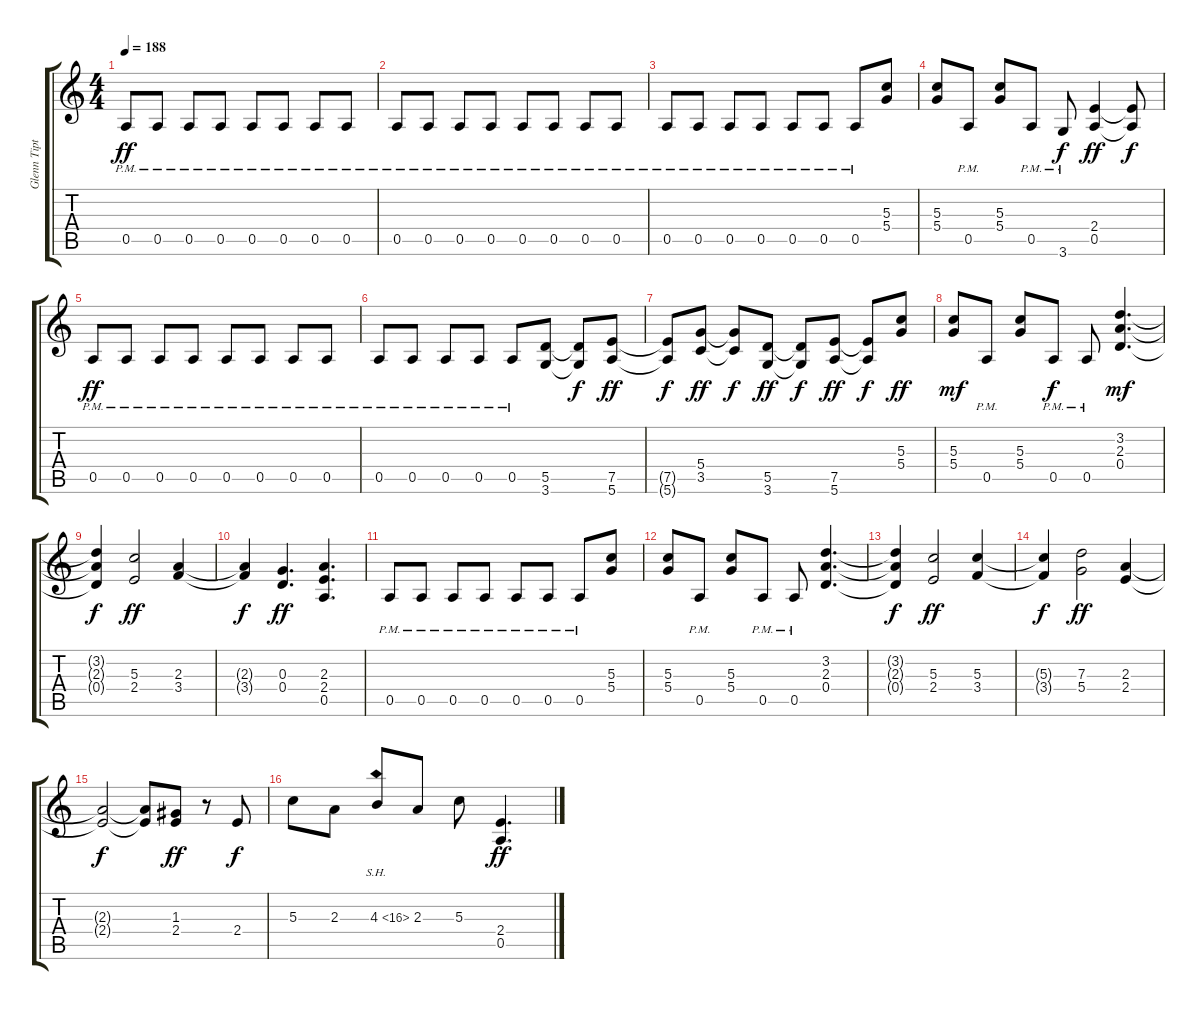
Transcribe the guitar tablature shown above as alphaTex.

\track ("Glenn Tipton" "Glenn Tipt") {instrument distortionguitar}
\staff {score tabs}
\tuning (E4 B3 G3 D3 A2 E2) {hide}
\ts (4 4)
\tempo 188
\clef g2
\ks c
0.5{pm}.8{dy ff} 0.5{pm}.8 0.5{pm}.8 0.5{pm}.8 0.5{pm}.8 0.5{pm}.8 0.5{pm}.8 0.5{pm}.8 |
0.5{pm}.8 0.5{pm}.8 0.5{pm}.8 0.5{pm}.8 0.5{pm}.8 0.5{pm}.8 0.5{pm}.8 0.5{pm}.8 |
0.5{pm}.8 0.5{pm}.8 0.5{pm}.8 0.5{pm}.8 0.5{pm}.8 0.5{pm}.8 0.5{pm}.8 (5.3 5.4).8 |
(5.3 5.4).8 0.5{pm}.8 (5.3 5.4).8 0.5{pm}.8 3.6{pm}.8{dy f} (2.4 0.5).4{dy ff} (2.4{t} 0.5{t}).8{dy f} |
0.5{pm}.8{dy ff} 0.5{pm}.8 0.5{pm}.8 0.5{pm}.8 0.5{pm}.8 0.5{pm}.8 0.5{pm}.8 0.5{pm}.8 |
0.5{pm}.8 0.5{pm}.8 0.5{pm}.8 0.5{pm}.8 0.5{pm}.8 (5.5 3.6).8 (5.5{t} 3.6{t}).8{dy f} (7.5 5.6).8{dy ff} |
(7.5{t} 5.6{t}).8{dy f} (5.4 3.5).8{dy ff} (5.4{t} 3.5{t}).8{dy f} (5.5 3.6).8{dy ff} (5.5{t} 3.6{t}).8{dy f} (7.5 5.6).8{dy ff} (7.5{t} 5.6{t}).8{dy f} (5.3 5.4).8{dy ff} |
(5.3 5.4).8{dy mf} 0.5{pm}.8 (5.3 5.4).8 0.5{pm}.8{dy f} 0.5{pm}.8 (3.2 2.3 0.4).4{d dy mf} |
(3.2{t} 2.3{t} 0.4{t}).4{dy f} (5.3 2.4).2{dy ff} (2.3 3.4).4 |
(2.3{t} 3.4{t}).4{dy f} (0.3 0.4).4{d dy ff} (2.3 2.4 0.5).4{d} |
0.5{pm}.8 0.5{pm}.8 0.5{pm}.8 0.5{pm}.8 0.5{pm}.8 0.5{pm}.8 0.5{pm}.8 (5.3 5.4).8 |
(5.3 5.4).8 0.5{pm}.8 (5.3 5.4).8 0.5{pm}.8 0.5{pm}.8 (3.2 2.3 0.4).4{d} |
(3.2{t} 2.3{t} 0.4{t}).4{dy f} (5.3 2.4).2{dy ff} (5.3 3.4).4 |
(5.3{t} 3.4{t}).4{dy f} (7.3 5.4).2{dy ff} (2.3 2.4).4 |
(2.3{t} 2.4{t}).2{dy f} (2.3{t} 2.4{t}).8 (1.3 2.4).8{dy ff} r.8 2.4.8{dy f} |
5.3.8 2.3.8 4.3{sh 12}.8 2.3.8 5.3.8 (2.4 0.5).4{d dy ff}
